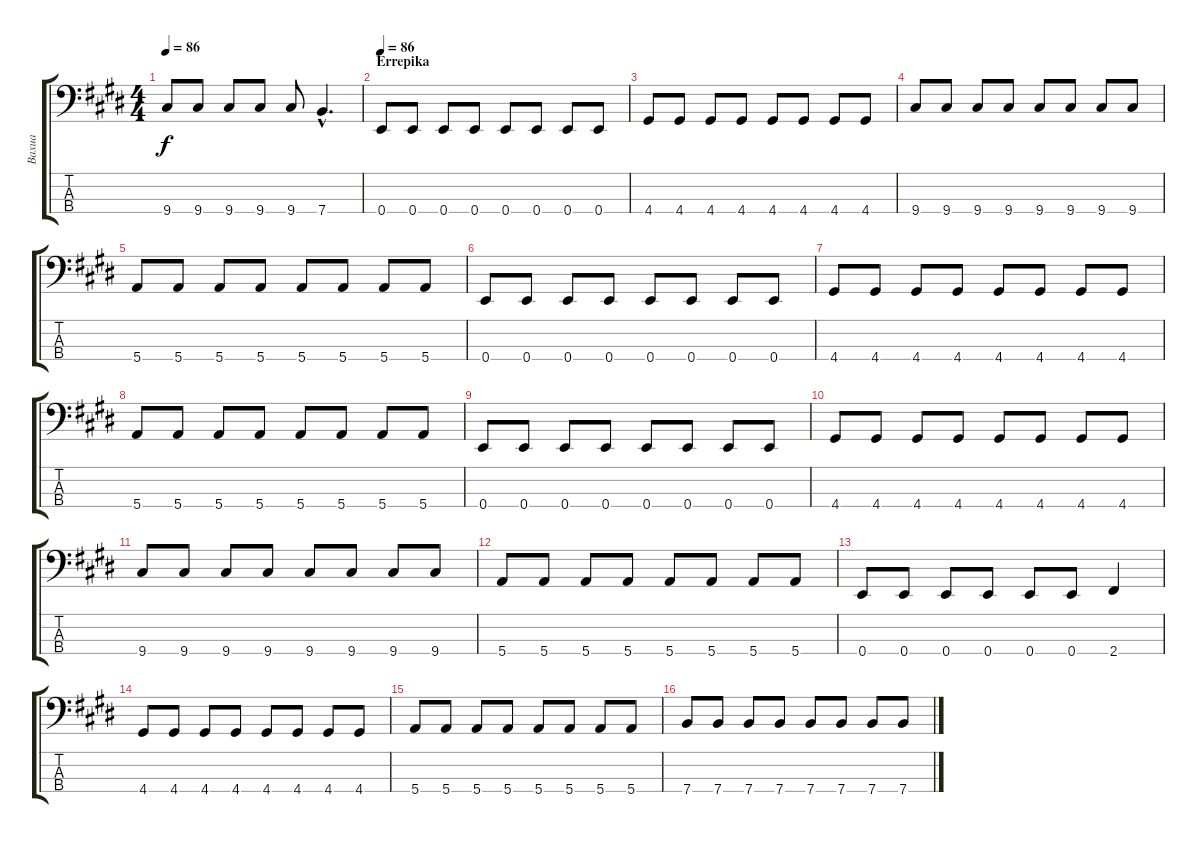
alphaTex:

\track ("Baxua" "Baxua") {instrument electricbassfinger}
\staff {score tabs}
\tuning (G2 D2 A1 E1) {hide}
\ts (4 4)
\tempo 86
\clef f4
\ks e
9.4.8{dy f} 9.4.8 9.4.8 9.4.8 9.4.8 7.4{hac}.4{d} |
\section ("" "Errepika")
\tempo 86
0.4.8 0.4.8 0.4.8 0.4.8 0.4.8 0.4.8 0.4.8 0.4.8 |
4.4.8 4.4.8 4.4.8 4.4.8 4.4.8 4.4.8 4.4.8 4.4.8 |
9.4.8 9.4.8 9.4.8 9.4.8 9.4.8 9.4.8 9.4.8 9.4.8 |
5.4.8 5.4.8 5.4.8 5.4.8 5.4.8 5.4.8 5.4.8 5.4.8 |
0.4.8 0.4.8 0.4.8 0.4.8 0.4.8 0.4.8 0.4.8 0.4.8 |
4.4.8 4.4.8 4.4.8 4.4.8 4.4.8 4.4.8 4.4.8 4.4.8 |
5.4.8 5.4.8 5.4.8 5.4.8 5.4.8 5.4.8 5.4.8 5.4.8 |
0.4.8 0.4.8 0.4.8 0.4.8 0.4.8 0.4.8 0.4.8 0.4.8 |
4.4.8 4.4.8 4.4.8 4.4.8 4.4.8 4.4.8 4.4.8 4.4.8 |
9.4.8 9.4.8 9.4.8 9.4.8 9.4.8 9.4.8 9.4.8 9.4.8 |
5.4.8 5.4.8 5.4.8 5.4.8 5.4.8 5.4.8 5.4.8 5.4.8 |
0.4.8 0.4.8 0.4.8 0.4.8 0.4.8 0.4.8 2.4.4 |
4.4.8 4.4.8 4.4.8 4.4.8 4.4.8 4.4.8 4.4.8 4.4.8 |
5.4.8 5.4.8 5.4.8 5.4.8 5.4.8 5.4.8 5.4.8 5.4.8 |
7.4.8 7.4.8 7.4.8 7.4.8 7.4.8 7.4.8 7.4.8 7.4.8
